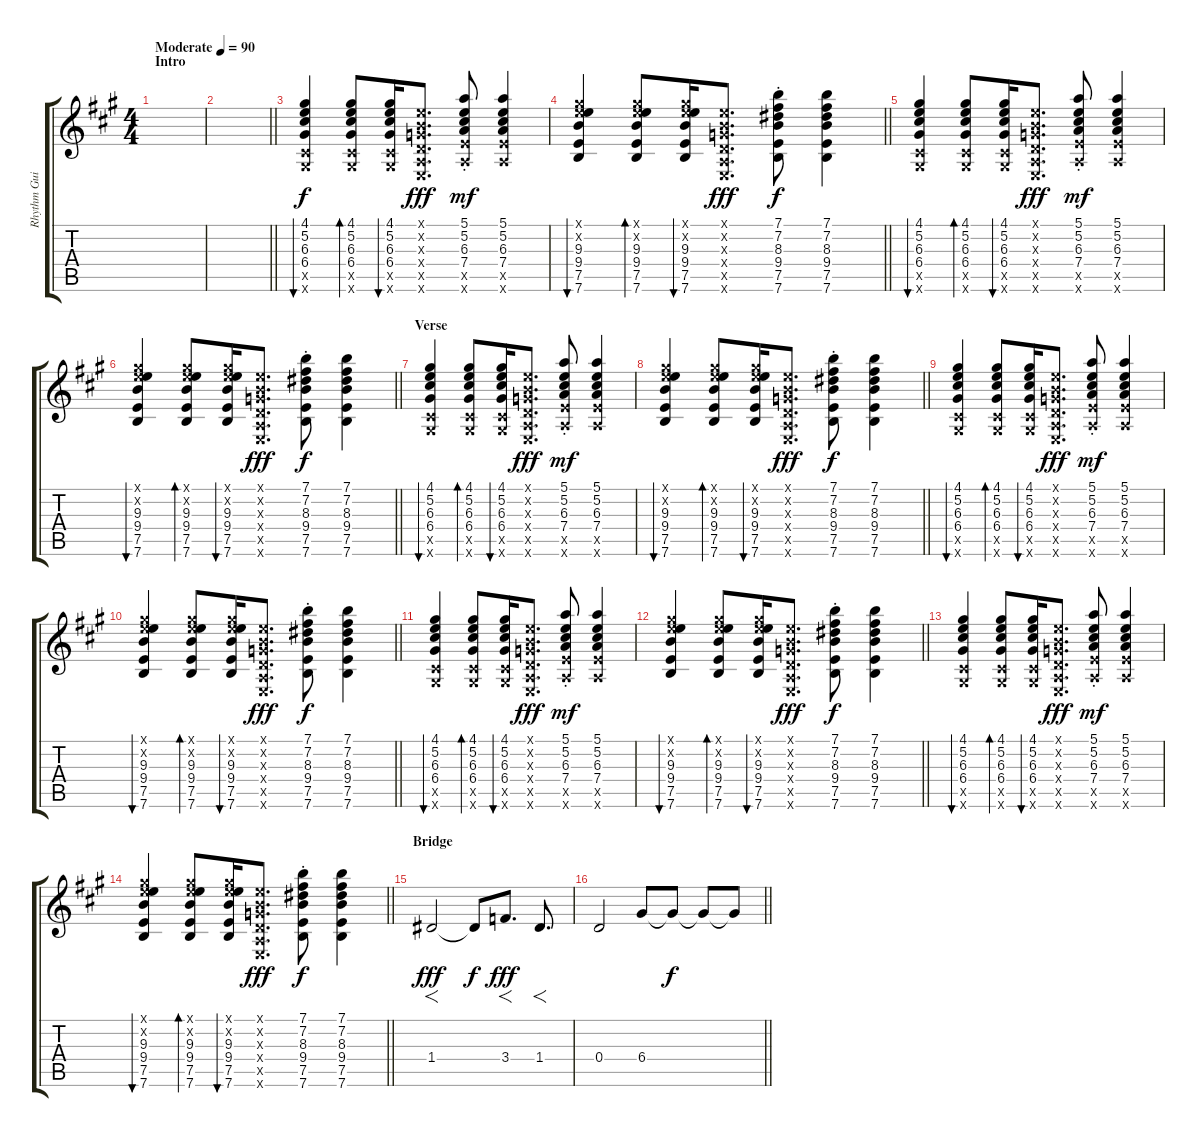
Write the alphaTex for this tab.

\track ("Rhythm Guitar" "Rhythm Gui") {instrument acousticguitarsteel}
\staff {score tabs}
\tuning (E4 B3 G3 D3 A2 E2) {hide}
\ts (4 4)
\section ("" "Intro")
\tempo (90 "Moderate")
\clef g2
\ks a
|
\barLineRight lightlight
|
(4.1 5.2 6.3 6.4 4.5{x} 4.6{x}).4{bu 60} (4.1 5.2 6.3 6.4 4.5{x} 4.6{x}).8{bd 60} (4.1 5.2 6.3 6.4 4.5{x} 4.6{x}).16{bu 60} (0.1{x} 0.2{x} 0.3{x} 0.4{x} 0.5{x} 0.6{x}).8{d dy fff} (5.1{st} 5.2{st} 6.3{st} 7.4{st} 7.5{st x} 5.6{st x}).8{dy mf} (5.1 5.2 6.3 7.4 7.5{x} 5.6{x}).4 |
\barLineRight lightlight
(4.1{x} 5.2{x} 9.3 9.4 7.5 7.6).4{bu 60} (4.1{x} 5.2{x} 9.3 9.4 7.5 7.6).8{bd 60} (4.1{x} 5.2{x} 9.3 9.4 7.5 7.6).16{bu 60} (0.1{x} 0.2{x} 0.3{x} 0.4{x} 0.5{x} 0.6{x}).8{d dy fff} (7.1{st} 7.2{st} 8.3{st} 9.4{st} 7.5{st} 7.6{st}).8{dy f} (7.1 7.2 8.3 9.4 7.5 7.6).4 |
(4.1 5.2 6.3 6.4 4.5{x} 4.6{x}).4{bu 60} (4.1 5.2 6.3 6.4 4.5{x} 4.6{x}).8{bd 60} (4.1 5.2 6.3 6.4 4.5{x} 4.6{x}).16{bu 60} (0.1{x} 0.2{x} 0.3{x} 0.4{x} 0.5{x} 0.6{x}).8{d dy fff} (5.1{st} 5.2{st} 6.3{st} 7.4{st} 7.5{st x} 5.6{st x}).8{dy mf} (5.1 5.2 6.3 7.4 7.5{x} 5.6{x}).4 |
\barLineRight lightlight
(4.1{x} 5.2{x} 9.3 9.4 7.5 7.6).4{bu 60} (4.1{x} 5.2{x} 9.3 9.4 7.5 7.6).8{bd 60} (4.1{x} 5.2{x} 9.3 9.4 7.5 7.6).16{bu 60} (0.1{x} 0.2{x} 0.3{x} 0.4{x} 0.5{x} 0.6{x}).8{d dy fff} (7.1{st} 7.2{st} 8.3{st} 9.4{st} 7.5{st} 7.6{st}).8{dy f} (7.1 7.2 8.3 9.4 7.5 7.6).4 |
\section ("" "Verse")
(4.1 5.2 6.3 6.4 4.5{x} 4.6{x}).4{bu 60} (4.1 5.2 6.3 6.4 4.5{x} 4.6{x}).8{bd 60} (4.1 5.2 6.3 6.4 4.5{x} 4.6{x}).16{bu 60} (0.1{x} 0.2{x} 0.3{x} 0.4{x} 0.5{x} 0.6{x}).8{d dy fff} (5.1{st} 5.2{st} 6.3{st} 7.4{st} 7.5{st x} 5.6{st x}).8{dy mf} (5.1 5.2 6.3 7.4 7.5{x} 5.6{x}).4 |
\barLineRight lightlight
(4.1{x} 5.2{x} 9.3 9.4 7.5 7.6).4{bu 60} (4.1{x} 5.2{x} 9.3 9.4 7.5 7.6).8{bd 60} (4.1{x} 5.2{x} 9.3 9.4 7.5 7.6).16{bu 60} (0.1{x} 0.2{x} 0.3{x} 0.4{x} 0.5{x} 0.6{x}).8{d dy fff} (7.1{st} 7.2{st} 8.3{st} 9.4{st} 7.5{st} 7.6{st}).8{dy f} (7.1 7.2 8.3 9.4 7.5 7.6).4 |
(4.1 5.2 6.3 6.4 4.5{x} 4.6{x}).4{bu 60} (4.1 5.2 6.3 6.4 4.5{x} 4.6{x}).8{bd 60} (4.1 5.2 6.3 6.4 4.5{x} 4.6{x}).16{bu 60} (0.1{x} 0.2{x} 0.3{x} 0.4{x} 0.5{x} 0.6{x}).8{d dy fff} (5.1{st} 5.2{st} 6.3{st} 7.4{st} 7.5{st x} 5.6{st x}).8{dy mf} (5.1 5.2 6.3 7.4 7.5{x} 5.6{x}).4 |
\barLineRight lightlight
(4.1{x} 5.2{x} 9.3 9.4 7.5 7.6).4{bu 60} (4.1{x} 5.2{x} 9.3 9.4 7.5 7.6).8{bd 60} (4.1{x} 5.2{x} 9.3 9.4 7.5 7.6).16{bu 60} (0.1{x} 0.2{x} 0.3{x} 0.4{x} 0.5{x} 0.6{x}).8{d dy fff} (7.1{st} 7.2{st} 8.3{st} 9.4{st} 7.5{st} 7.6{st}).8{dy f} (7.1 7.2 8.3 9.4 7.5 7.6).4 |
(4.1 5.2 6.3 6.4 4.5{x} 4.6{x}).4{bu 60} (4.1 5.2 6.3 6.4 4.5{x} 4.6{x}).8{bd 60} (4.1 5.2 6.3 6.4 4.5{x} 4.6{x}).16{bu 60} (0.1{x} 0.2{x} 0.3{x} 0.4{x} 0.5{x} 0.6{x}).8{d dy fff} (5.1{st} 5.2{st} 6.3{st} 7.4{st} 7.5{st x} 5.6{st x}).8{dy mf} (5.1 5.2 6.3 7.4 7.5{x} 5.6{x}).4 |
\barLineRight lightlight
(4.1{x} 5.2{x} 9.3 9.4 7.5 7.6).4{bu 60} (4.1{x} 5.2{x} 9.3 9.4 7.5 7.6).8{bd 60} (4.1{x} 5.2{x} 9.3 9.4 7.5 7.6).16{bu 60} (0.1{x} 0.2{x} 0.3{x} 0.4{x} 0.5{x} 0.6{x}).8{d dy fff} (7.1{st} 7.2{st} 8.3{st} 9.4{st} 7.5{st} 7.6{st}).8{dy f} (7.1 7.2 8.3 9.4 7.5 7.6).4 |
(4.1 5.2 6.3 6.4 4.5{x} 4.6{x}).4{bu 60} (4.1 5.2 6.3 6.4 4.5{x} 4.6{x}).8{bd 60} (4.1 5.2 6.3 6.4 4.5{x} 4.6{x}).16{bu 60} (0.1{x} 0.2{x} 0.3{x} 0.4{x} 0.5{x} 0.6{x}).8{d dy fff} (5.1{st} 5.2{st} 6.3{st} 7.4{st} 7.5{st x} 5.6{st x}).8{dy mf} (5.1 5.2 6.3 7.4 7.5{x} 5.6{x}).4 |
\barLineRight lightlight
(4.1{x} 5.2{x} 9.3 9.4 7.5 7.6).4{bu 60} (4.1{x} 5.2{x} 9.3 9.4 7.5 7.6).8{bd 60} (4.1{x} 5.2{x} 9.3 9.4 7.5 7.6).16{bu 60} (0.1{x} 0.2{x} 0.3{x} 0.4{x} 0.5{x} 0.6{x}).8{d dy fff} (7.1{st} 7.2{st} 8.3{st} 9.4{st} 7.5{st} 7.6{st}).8{dy f} (7.1 7.2 8.3 9.4 7.5 7.6).4 |
\section ("" "Bridge")
1.4.2{f dy fff volume 13 instrument distortionguitar} 1.4{t}.8{dy f} 3.4.8{f d dy fff} 1.4.8{f d} |
\barLineRight lightlight
0.4.2 6.4.8{volume 0} 6.4{t}.8{dy f volume 12} 6.4{t}.8 6.4{t}.8
